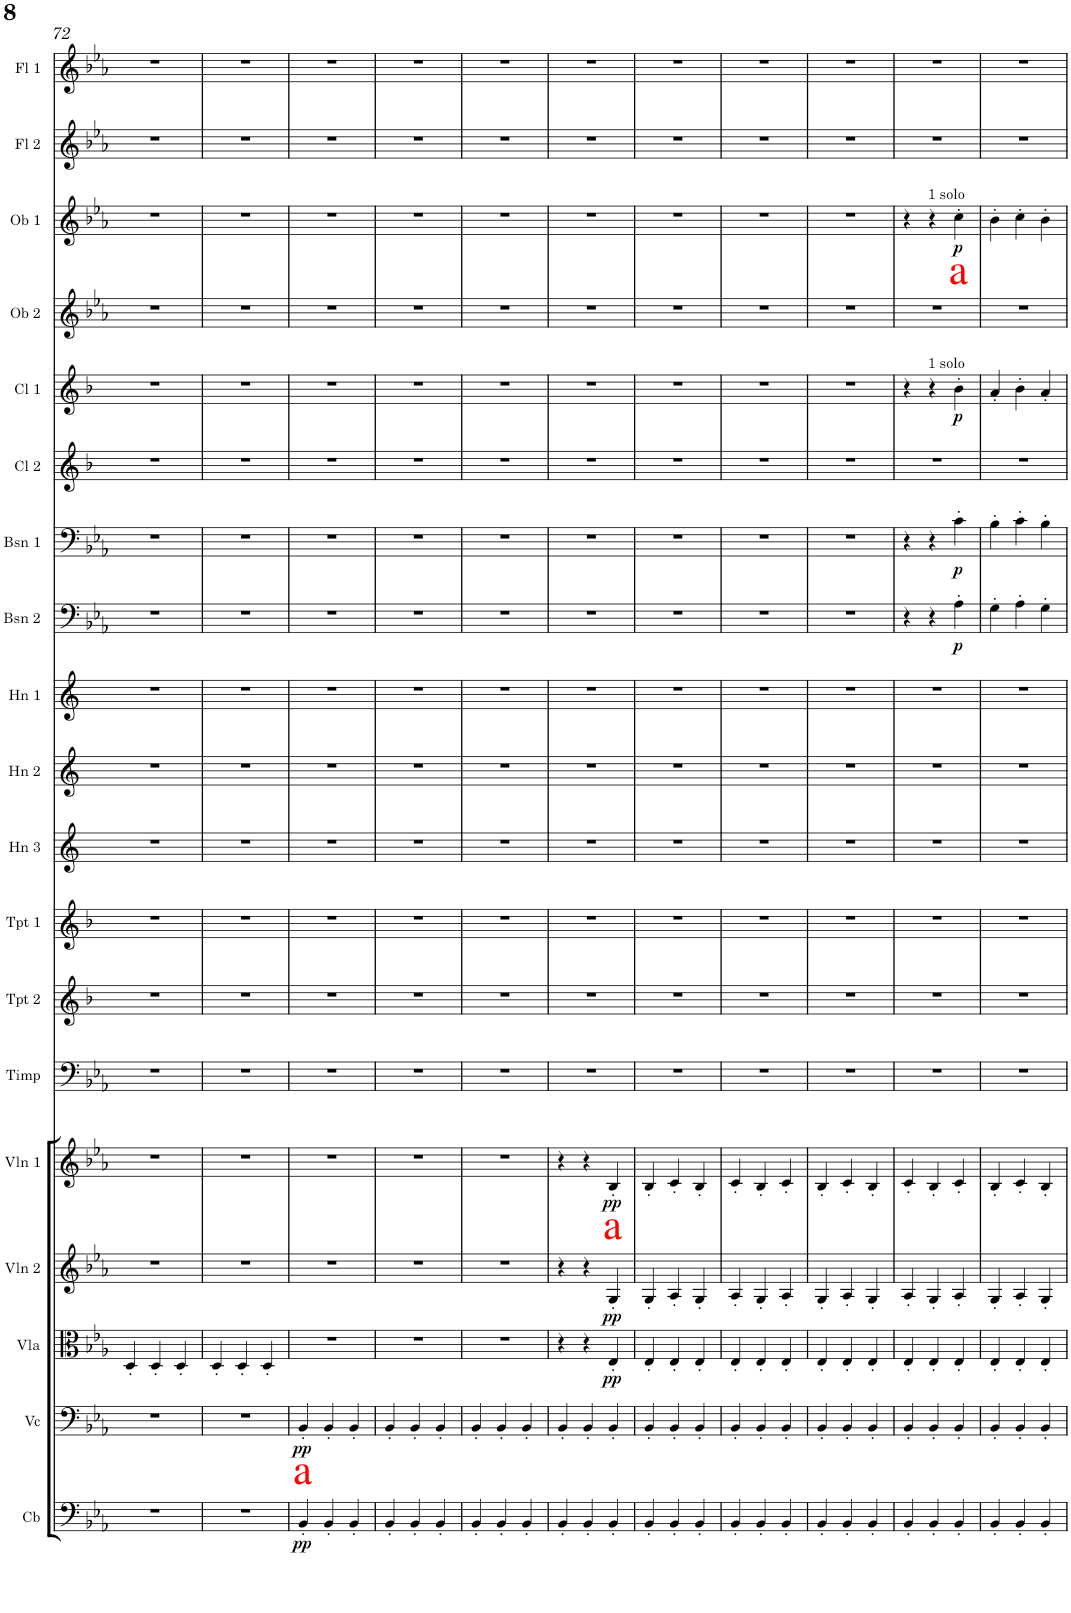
**kern	**dynam	**kern	**text	**dynam	**kern	**dynam	**kern	**dynam	**kern	**text	**dynam	**kern	**kern	**kern	**kern	**kern	**kern	**kern	**dynam	**kern	**dynam	**kern	**kern	**dynam	**kern	**kern	**text	**dynam	**kern	**kern
*part19	*part19	*part18	*part18	*part18	*part17	*part17	*part16	*part16	*part15	*part15	*part15	*part14	*part13	*part12	*part11	*part10	*part9	*part8	*part8	*part7	*part7	*part6	*part5	*part5	*part4	*part3	*part3	*part3	*part2	*part1
*staff19	*staff19	*staff18	*staff18	*staff18	*staff17	*staff17	*staff16	*staff16	*staff15	*staff15	*staff15	*staff14	*staff13	*staff12	*staff11	*staff10	*staff9	*staff8	*staff8	*staff7	*staff7	*staff6	*staff5	*staff5	*staff4	*staff3	*staff3	*staff3	*staff2	*staff1
*I"Contrabass	*	*I"Violoncello	*	*	*I"Viola	*	*I"Violin 2	*	*I"Violin 1	*	*	*I"Timpani	*I"Bb Trumpet 2	*I"Bb Trumpet 1	*I"Eb Horn 3	*I"Eb Horn 2	*I"Eb Horn 1	*I"Bassoon 2	*	*I"Bassoon 1	*	*I"Bb Clarinet 2	*I"Bb Clarinet 1	*	*I"Oboe 2	*I"Oboe 1	*	*	*I"Flute 2	*I"Flute 1
*I'Cb	*	*I'Vc	*	*	*I'Vla	*	*I'Vln 2	*	*I'Vln 1	*	*	*I'Timp	*I'Tpt 2	*I'Tpt 1	*I'Hn 3	*I'Hn 2	*I'Hn 1	*I'Bsn 2	*	*I'Bsn 1	*	*I'Cl 2	*I'Cl 1	*	*I'Ob 2	*I'Ob 1	*	*	*I'Fl 2	*I'Fl 1
!!LO:PB:g=z
*clefF4	*	*clefF4	*	*	*clefC3	*	*clefG2	*	*clefG2	*	*	*clefF4	*clefG2	*clefG2	*clefG2	*clefG2	*clefG2	*clefF4	*	*clefF4	*	*clefG2	*clefG2	*	*clefG2	*clefG2	*	*	*clefG2	*clefG2
*Trd7c12	*	*	*	*	*	*	*	*	*	*	*	*	*Trd1c2	*Trd1c2	*Trd5c9	*Trd5c9	*Trd5c9	*	*	*	*	*Trd1c2	*Trd1c2	*	*	*	*	*	*	*
*k[b-e-a-]	*	*k[b-e-a-]	*	*	*k[b-e-a-]	*	*k[b-e-a-]	*	*k[b-e-a-]	*	*	*k[b-e-a-]	*k[b-]	*k[b-]	*k[]	*k[]	*k[]	*k[b-e-a-]	*	*k[b-e-a-]	*	*k[b-]	*k[b-]	*	*k[b-e-a-]	*k[b-e-a-]	*	*	*k[b-e-a-]	*k[b-e-a-]
*M3/4	*	*M3/4	*	*	*M3/4	*	*M3/4	*	*M3/4	*	*	*M3/4	*M3/4	*M3/4	*M3/4	*M3/4	*M3/4	*M3/4	*	*M3/4	*	*M3/4	*M3/4	*	*M3/4	*M3/4	*	*	*M3/4	*M3/4
=72	=72	=72	=72	=72	=72	=72	=72	=72	=72	=72	=72	=72	=72	=72	=72	=72	=72	=72	=72	=72	=72	=72	=72	=72	=72	=72	=72	=72	=72	=72
2.r	.	2.r	.	.	4D'/	.	2.r	.	2.r	.	.	2.r	2.r	2.r	2.r	2.r	2.r	2.r	.	2.r	.	2.r	2.r	.	2.r	2.r	.	.	2.r	2.r
.	.	.	.	.	4D'/	.	.	.	.	.	.	.	.	.	.	.	.	.	.	.	.	.	.	.	.	.	.	.	.	.
.	.	.	.	.	4D'/	.	.	.	.	.	.	.	.	.	.	.	.	.	.	.	.	.	.	.	.	.	.	.	.	.
=73	=73	=73	=73	=73	=73	=73	=73	=73	=73	=73	=73	=73	=73	=73	=73	=73	=73	=73	=73	=73	=73	=73	=73	=73	=73	=73	=73	=73	=73	=73
2.r	.	2.r	.	.	4D'/	.	2.r	.	2.r	.	.	2.r	2.r	2.r	2.r	2.r	2.r	2.r	.	2.r	.	2.r	2.r	.	2.r	2.r	.	.	2.r	2.r
.	.	.	.	.	4D'/	.	.	.	.	.	.	.	.	.	.	.	.	.	.	.	.	.	.	.	.	.	.	.	.	.
.	.	.	.	.	4D'/	.	.	.	.	.	.	.	.	.	.	.	.	.	.	.	.	.	.	.	.	.	.	.	.	.
=74	=74	=74	=74	=74	=74	=74	=74	=74	=74	=74	=74	=74	=74	=74	=74	=74	=74	=74	=74	=74	=74	=74	=74	=74	=74	=74	=74	=74	=74	=74
!	!LO:DY:b	!	!LO:LY:b:color=#FF0000	!LO:DY:b	!	!	!	!	!	!	!	!	!	!	!	!	!	!	!	!	!	!	!	!	!	!	!	!	!	!
4BB-'/	pp	4BB-'/	a	pp	2.r	.	2.r	.	2.r	.	.	2.r	2.r	2.r	2.r	2.r	2.r	2.r	.	2.r	.	2.r	2.r	.	2.r	2.r	.	.	2.r	2.r
4BB-'/	.	4BB-'/	.	.	.	.	.	.	.	.	.	.	.	.	.	.	.	.	.	.	.	.	.	.	.	.	.	.	.	.
4BB-'/	.	4BB-'/	.	.	.	.	.	.	.	.	.	.	.	.	.	.	.	.	.	.	.	.	.	.	.	.	.	.	.	.
=75	=75	=75	=75	=75	=75	=75	=75	=75	=75	=75	=75	=75	=75	=75	=75	=75	=75	=75	=75	=75	=75	=75	=75	=75	=75	=75	=75	=75	=75	=75
4BB-'/	.	4BB-'/	.	.	2.r	.	2.r	.	2.r	.	.	2.r	2.r	2.r	2.r	2.r	2.r	2.r	.	2.r	.	2.r	2.r	.	2.r	2.r	.	.	2.r	2.r
4BB-'/	.	4BB-'/	.	.	.	.	.	.	.	.	.	.	.	.	.	.	.	.	.	.	.	.	.	.	.	.	.	.	.	.
4BB-'/	.	4BB-'/	.	.	.	.	.	.	.	.	.	.	.	.	.	.	.	.	.	.	.	.	.	.	.	.	.	.	.	.
=76	=76	=76	=76	=76	=76	=76	=76	=76	=76	=76	=76	=76	=76	=76	=76	=76	=76	=76	=76	=76	=76	=76	=76	=76	=76	=76	=76	=76	=76	=76
4BB-'/	.	4BB-'/	.	.	2.r	.	2.r	.	2.r	.	.	2.r	2.r	2.r	2.r	2.r	2.r	2.r	.	2.r	.	2.r	2.r	.	2.r	2.r	.	.	2.r	2.r
4BB-'/	.	4BB-'/	.	.	.	.	.	.	.	.	.	.	.	.	.	.	.	.	.	.	.	.	.	.	.	.	.	.	.	.
4BB-'/	.	4BB-'/	.	.	.	.	.	.	.	.	.	.	.	.	.	.	.	.	.	.	.	.	.	.	.	.	.	.	.	.
=77	=77	=77	=77	=77	=77	=77	=77	=77	=77	=77	=77	=77	=77	=77	=77	=77	=77	=77	=77	=77	=77	=77	=77	=77	=77	=77	=77	=77	=77	=77
4BB-'/	.	4BB-'/	.	.	4r	.	4r	.	4r	.	.	2.r	2.r	2.r	2.r	2.r	2.r	2.r	.	2.r	.	2.r	2.r	.	2.r	2.r	.	.	2.r	2.r
4BB-'/	.	4BB-'/	.	.	4r	.	4r	.	4r	.	.	.	.	.	.	.	.	.	.	.	.	.	.	.	.	.	.	.	.	.
!	!	!	!	!	!	!LO:DY:b	!	!LO:DY:b	!	!LO:LY:b:color=#FF0000	!LO:DY:b	!	!	!	!	!	!	!	!	!	!	!	!	!	!	!	!	!	!	!
4BB-'/	.	4BB-'/	.	.	4E-'/	pp	4G'/	pp	4B-'/	a	pp	.	.	.	.	.	.	.	.	.	.	.	.	.	.	.	.	.	.	.
=78	=78	=78	=78	=78	=78	=78	=78	=78	=78	=78	=78	=78	=78	=78	=78	=78	=78	=78	=78	=78	=78	=78	=78	=78	=78	=78	=78	=78	=78	=78
4BB-'/	.	4BB-'/	.	.	4E-'/	.	4G'/	.	4B-'/	.	.	2.r	2.r	2.r	2.r	2.r	2.r	2.r	.	2.r	.	2.r	2.r	.	2.r	2.r	.	.	2.r	2.r
4BB-'/	.	4BB-'/	.	.	4E-'/	.	4A-'/	.	4c'/	.	.	.	.	.	.	.	.	.	.	.	.	.	.	.	.	.	.	.	.	.
4BB-'/	.	4BB-'/	.	.	4E-'/	.	4G'/	.	4B-'/	.	.	.	.	.	.	.	.	.	.	.	.	.	.	.	.	.	.	.	.	.
=79	=79	=79	=79	=79	=79	=79	=79	=79	=79	=79	=79	=79	=79	=79	=79	=79	=79	=79	=79	=79	=79	=79	=79	=79	=79	=79	=79	=79	=79	=79
4BB-'/	.	4BB-'/	.	.	4E-'/	.	4A-'/	.	4c'/	.	.	2.r	2.r	2.r	2.r	2.r	2.r	2.r	.	2.r	.	2.r	2.r	.	2.r	2.r	.	.	2.r	2.r
4BB-'/	.	4BB-'/	.	.	4E-'/	.	4G'/	.	4B-'/	.	.	.	.	.	.	.	.	.	.	.	.	.	.	.	.	.	.	.	.	.
4BB-'/	.	4BB-'/	.	.	4E-'/	.	4A-'/	.	4c'/	.	.	.	.	.	.	.	.	.	.	.	.	.	.	.	.	.	.	.	.	.
=80	=80	=80	=80	=80	=80	=80	=80	=80	=80	=80	=80	=80	=80	=80	=80	=80	=80	=80	=80	=80	=80	=80	=80	=80	=80	=80	=80	=80	=80	=80
4BB-'/	.	4BB-'/	.	.	4E-'/	.	4G'/	.	4B-'/	.	.	2.r	2.r	2.r	2.r	2.r	2.r	2.r	.	2.r	.	2.r	2.r	.	2.r	2.r	.	.	2.r	2.r
4BB-'/	.	4BB-'/	.	.	4E-'/	.	4A-'/	.	4c'/	.	.	.	.	.	.	.	.	.	.	.	.	.	.	.	.	.	.	.	.	.
4BB-'/	.	4BB-'/	.	.	4E-'/	.	4G'/	.	4B-'/	.	.	.	.	.	.	.	.	.	.	.	.	.	.	.	.	.	.	.	.	.
=81	=81	=81	=81	=81	=81	=81	=81	=81	=81	=81	=81	=81	=81	=81	=81	=81	=81	=81	=81	=81	=81	=81	=81	=81	=81	=81	=81	=81	=81	=81
4BB-'/	.	4BB-'/	.	.	4E-'/	.	4A-'/	.	4c'/	.	.	2.r	2.r	2.r	2.r	2.r	2.r	4r	.	4r	.	2.r	4r	.	2.r	4r	.	.	2.r	2.r
!	!	!	!	!	!	!	!	!	!	!	!	!	!	!	!	!	!	!	!	!	!	!	!	!	!	!LO:TX:a:t=1 solo	!	!	!	!
!	!	!	!	!	!	!	!	!	!	!	!	!	!	!	!	!	!	!	!	!	!	!	!LO:TX:a:t=1 solo	!	!	!	!	!	!	!
4BB-'/	.	4BB-'/	.	.	4E-'/	.	4G'/	.	4B-'/	.	.	.	.	.	.	.	.	4r	.	4r	.	.	4r	.	.	4r	.	.	.	.
!	!	!	!	!	!	!	!	!	!	!	!	!	!	!	!	!	!	!	!LO:DY:b	!	!LO:DY:b	!	!	!LO:DY:b	!	!	!LO:LY:b:color=#FF0000	!LO:DY:b	!	!
4BB-'/	.	4BB-'/	.	.	4E-'/	.	4A-'/	.	4c'/	.	.	.	.	.	.	.	.	4A-'\	p	4c'\	p	.	4b-'\	p	.	4cc'\	a	p	.	.
=82	=82	=82	=82	=82	=82	=82	=82	=82	=82	=82	=82	=82	=82	=82	=82	=82	=82	=82	=82	=82	=82	=82	=82	=82	=82	=82	=82	=82	=82	=82
4BB-'/	.	4BB-'/	.	.	4E-'/	.	4G'/	.	4B-'/	.	.	2.r	2.r	2.r	2.r	2.r	2.r	4G'\	.	4B-'\	.	2.r	4a'/	.	2.r	4b-'\	.	.	2.r	2.r
4BB-'/	.	4BB-'/	.	.	4E-'/	.	4A-'/	.	4c'/	.	.	.	.	.	.	.	.	4A-'\	.	4c'\	.	.	4b-'\	.	.	4cc'\	.	.	.	.
4BB-'/	.	4BB-'/	.	.	4E-'/	.	4G'/	.	4B-'/	.	.	.	.	.	.	.	.	4G'\	.	4B-'\	.	.	4a'/	.	.	4b-'\	.	.	.	.
=	=	=	=	=	=	=	=	=	=	=	=	=	=	=	=	=	=	=	=	=	=	=	=	=	=	=	=	=	=	=
*-	*-	*-	*-	*-	*-	*-	*-	*-	*-	*-	*-	*-	*-	*-	*-	*-	*-	*-	*-	*-	*-	*-	*-	*-	*-	*-	*-	*-	*-	*-
